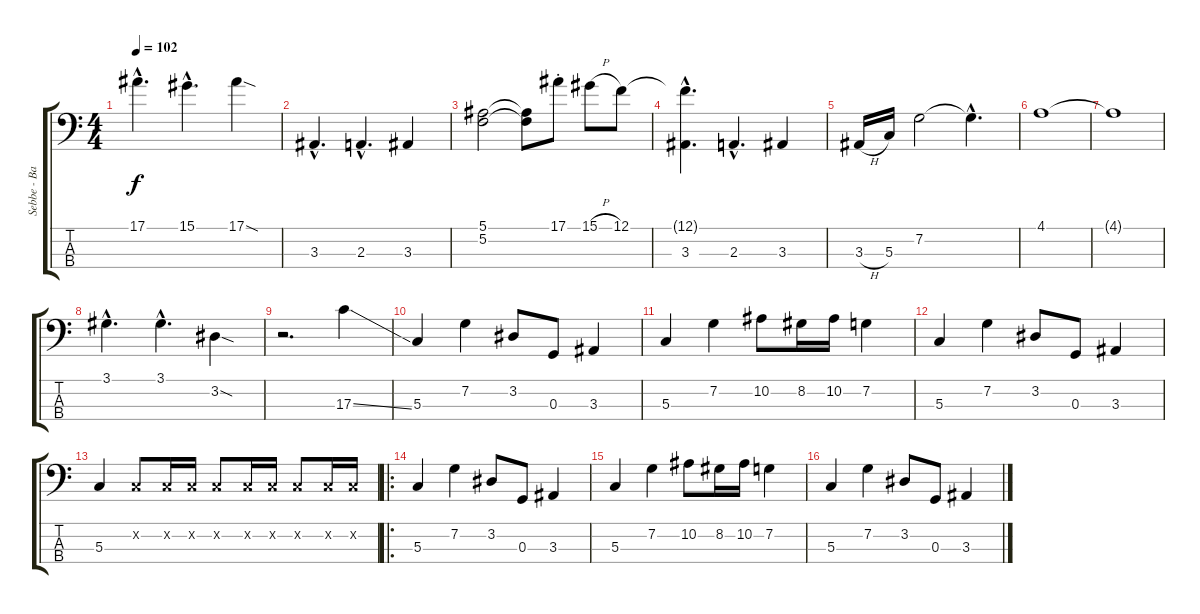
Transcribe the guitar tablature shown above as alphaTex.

\track ("Sebbe - Bass" "Sebbe - Ba") {instrument electricbassfinger}
\staff {score tabs}
\tuning (F2 C2 G1 D1) {hide}
\ts (4 4)
\tempo 102
\clef f4
\ks c
17.1{hac}.4{d dy f} 15.1{hac}.4{d} 17.1{sod}.4 |
3.3{hac}.4{d} 2.3{hac}.4{d} 3.3.4 |
(5.1 5.2).2 (5.1{t} 5.2{t}).8 17.1{st}.8 15.1{h}.8 12.1.8 |
(12.1{hac t} 3.3{hac}).4{d} 2.3{hac}.4{d} 3.3.4 |
3.3{h}.16 5.3.16 7.2.2 7.2{hac t}.4{d} |
4.1.1 |
4.1{t}.1 |
3.1{hac}.4{d} 3.1{hac}.4{d} 3.2{sod}.4 |
r.2{d} 17.3{ss}.4 |
5.3.4 7.2.4 3.2.8 0.3.8 3.3.4 |
5.3.4 7.2.4 10.2.8 8.2.16 10.2.16 7.2.4 |
5.3.4 7.2.4 3.2.8 0.3.8 3.3.4 |
5.3.4 0.2{x}.8 0.2{x}.16 0.2{x}.16 0.2{x}.8 0.2{x}.16 0.2{x}.16 0.2{x}.8 0.2{x}.16 0.2{x}.16 |
\ro
5.3.4 7.2.4 3.2.8 0.3.8 3.3.4 |
5.3.4 7.2.4 10.2.8 8.2.16 10.2.16 7.2.4 |
5.3.4 7.2.4 3.2.8 0.3.8 3.3.4
